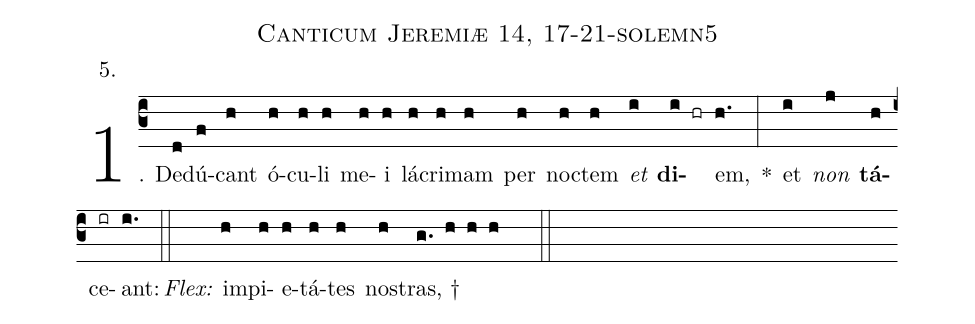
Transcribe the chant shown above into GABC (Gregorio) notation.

name: Canticum Jeremiæ 14, 17-21-solemn5;
annotation: 5.;
%%
(c3)1. De(d)dú(f)cant(h) ó(h)cu(h)li(h) me(h)i(h) lá(h)cri(h)mam(h) per(h) noc(h)tem(h) <i>et</i>(i) <b>di</b>(i hr)em,(h.) *(:) et(i) <i>non</i>(j) <b>tá</b>(h)ce(ir)ant:(i.) (::)
<i>Flex:</i>()  im(h)pi(h)e(h)tá(h)tes(h) nos(h)tras, †(g. h h h  ::)
